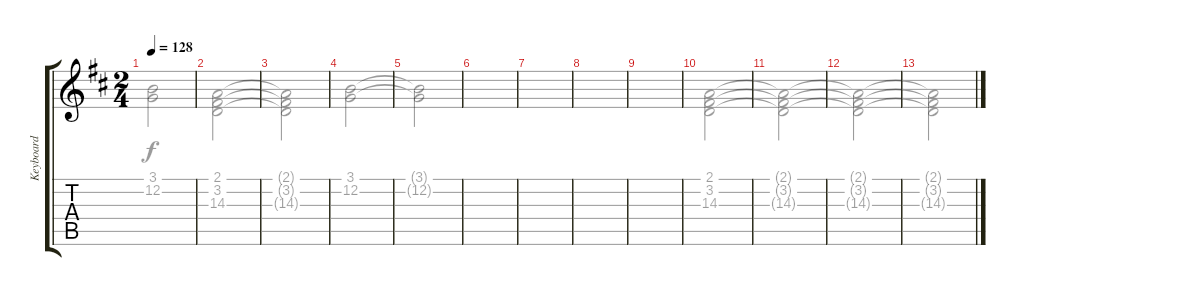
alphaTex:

\track ("Keyboard" "Keyboard") {instrument churchorgan}
\staff {score tabs}
\tuning (E4 B3 G3 D3 A2 E2) {hide}
\voice
\ts (2 4)
\tempo 128
\clef g2
\ks d
|
|
|
|
|
|
|
|
|
|
|
|
|
|
|
\voice
\clef g2
\ks d
(3.1{t} 12.2{t}).2{dy f} |
(2.1 3.2 14.3).2 |
(2.1{t} 3.2{t} 14.3{t}).2 |
(3.1 12.2).2 |
(3.1{t} 12.2{t}).2 |
|
|
|
|
(2.1 3.2 14.3).2 |
(2.1{t} 3.2{t} 14.3{t}).2 |
(2.1{t} 3.2{t} 14.3{t}).2 |
(2.1{t} 3.2{t} 14.3{t}).2 |
|
|
